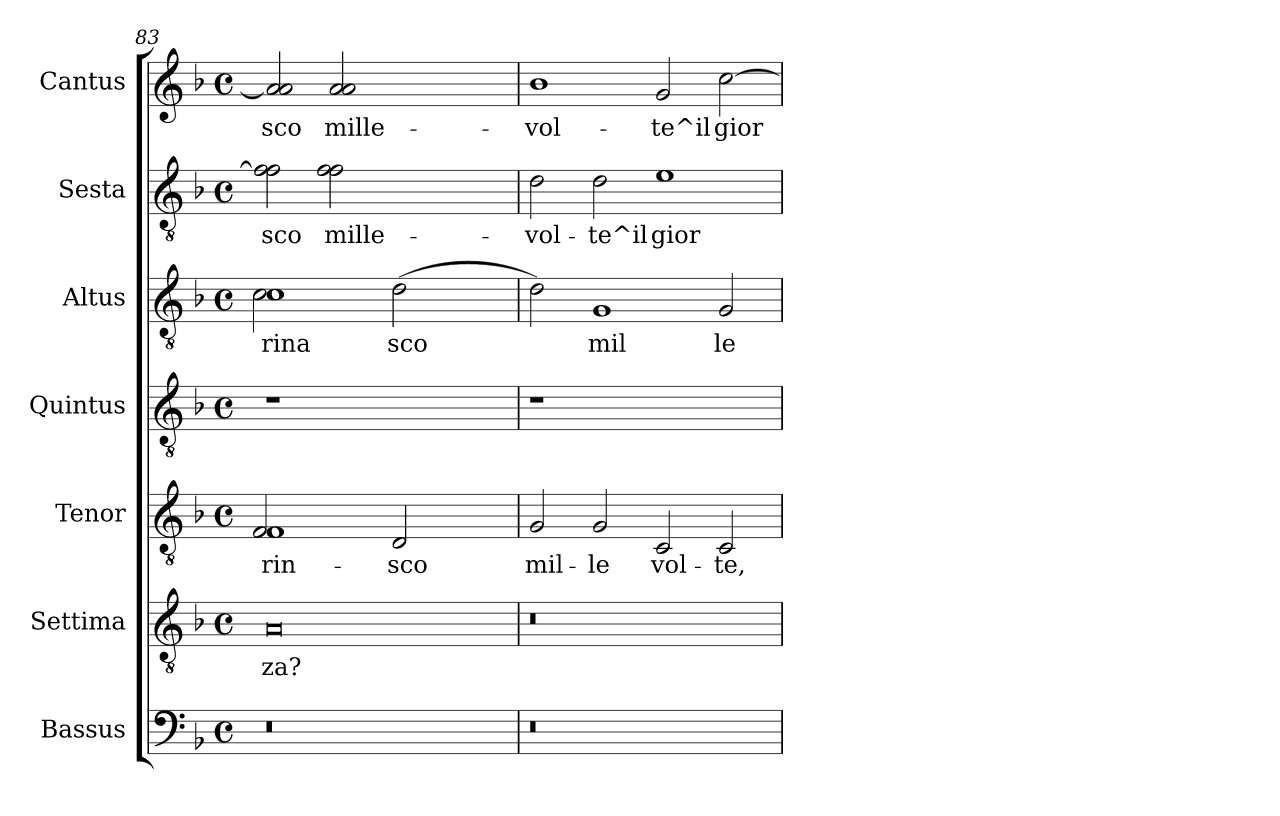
**kern	**kern	**text	**kern	**text	**kern	**kern	**text	**kern	**text	**kern	**text
*part7	*part6	*part6	*part5	*part5	*part4	*part3	*part3	*part2	*part2	*part1	*part1
*staff7	*staff6	*staff6	*staff5	*staff5	*staff4	*staff3	*staff3	*staff2	*staff2	*staff1	*staff1
*I"Bassus	*I"Settima	*	*I"Tenor	*	*I"Quintus	*I"Altus	*	*I"Sesta	*	*I"Cantus	*
*clefF4	*clefGv2	*	*clefGv2	*	*clefGv2	*clefGv2	*	*clefGv2	*	*clefG2	*
*k[b-]	*k[b-]	*	*k[b-]	*	*k[b-]	*k[b-]	*	*k[b-]	*	*k[b-]	*
*F:	*F:	*	*F:	*	*F:	*F:	*	*F:	*	*F:	*
*M4/4	*M4/4	*	*M4/4	*	*M4/4	*M4/4	*	*M4/4	*	*M4/4	*
*met(c)	*met(c)	*	*met(c)	*	*met(c)	*met(c)	*	*met(c)	*	*met(c)	*
=83	=83	=83	=83	=83	=83	=83	=83	=83	=83	=83	=83
!	!	!LO:LY:b:cj	!	!LO:LY:b:cj	!	!	!LO:LY:b:cj	!	!LO:LY:b:cj	!	!LO:LY:b:cj
*	*	*	*^	*	*	*^	*	*	*	*	*
0r	0A	za?	1F	2F/	rin-	1r	1c	2c\	rina	2f\] 2f\	-sco	2a/] 2a/	-sco
!	!	!	!	!	!	!	!	!	!	!	!LO:LY:b:cj	!	!LO:LY:b:cj
.	.	.	.	2ryy	.	.	.	2ryy	.	2f\ 2f\	mille-	2a/ 2a/	mille-
!	!	!	!	!	!LO:LY:b:cj	!	!	!	!LO:LY:b:cj	!	!	!	!
.	.	.	2D/	1ryy	-sco	1ryy	(>2d\	1ryy	sco	1ryy	.	1ryy	.
.	.	.	2ryy	.	.	.	2ryy	.	.	.	.	.	.
*	*	*	*v	*v	*	*	*v	*v	*	*	*	*	*
=84	=84	=84	=84	=84	=84	=84	=84	=84	=84	=84	=84
!	!	!	!	!LO:LY:b:cj	!	!	!LO:LY:b:cj	!	!LO:LY:b:cj	!	!LO:LY:b:cj
0r	0r	.	2G/	mil-	1r	2d\)	.	2d\	-vol-	1b-	-vol-
!	!	!	!	!LO:LY:b:cj	!	!	!LO:LY:b:cj	!	!LO:LY:b:cj	!	!
.	.	.	2G/	-le	.	1G	mil	2d\	-te^il	.	.
!	!	!	!	!LO:LY:b:cj	!	!	!	!	!LO:LY:b:cj	!	!LO:LY:b:cj
.	.	.	2C/	vol-	1ryy	.	.	1e	gior-	2g/	-te^il
!	!	!	!	!LO:LY:b:cj	!	!	!LO:LY:b:cj	!	!	!	!LO:LY:b:cj
.	.	.	2C/	-te,	.	2G/	le	.	.	[>2cc\	gior-
=	=	=	=	=	=	=	=	=	=	=	=
*-	*-	*-	*-	*-	*-	*-	*-	*-	*-	*-	*-
